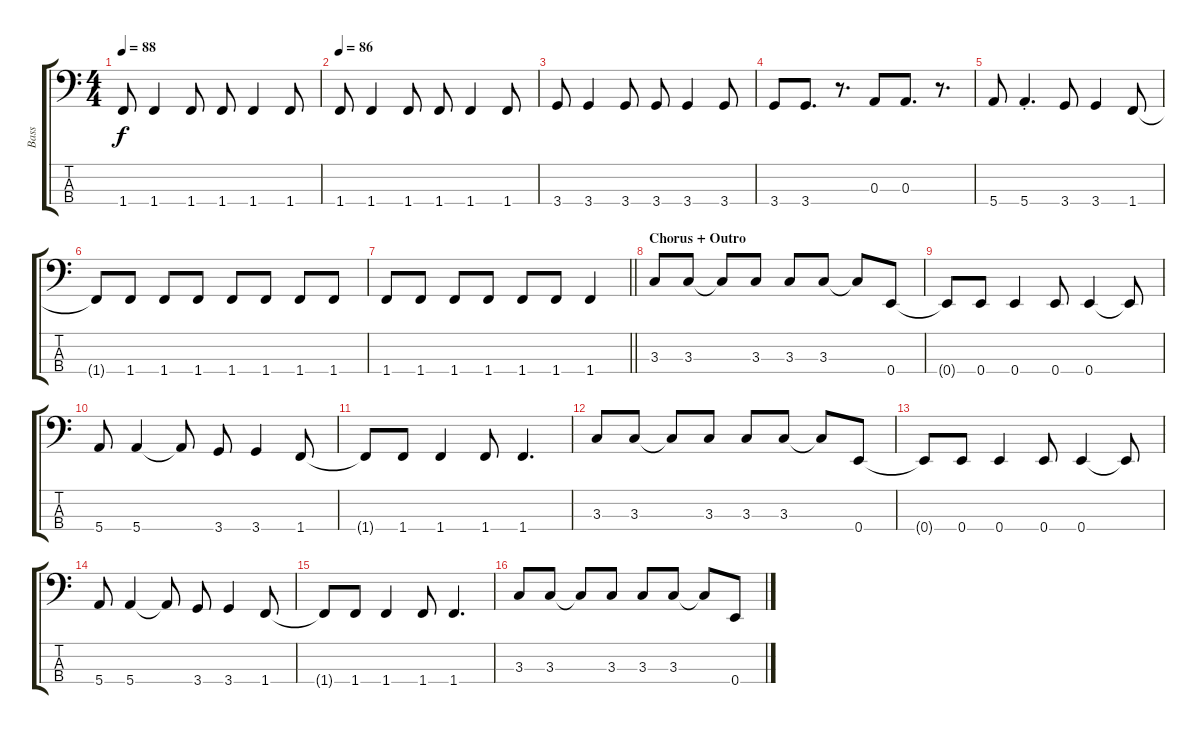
\track ("Bass" "Bass") {instrument electricbassfinger}
\staff {score tabs}
\tuning (G2 D2 A1 E1) {hide}
\ts (4 4)
\tempo 88
\clef f4
\ks c
1.4.8{dy f} 1.4.4 1.4.8 1.4.8 1.4.4 1.4.8 |
\tempo 86
1.4.8 1.4.4 1.4.8 1.4.8 1.4.4 1.4.8 |
3.4.8 3.4.4 3.4.8 3.4.8 3.4.4 3.4.8 |
3.4.8 3.4.8{d} r.8{d} 0.3.8 0.3.8{d} r.8{d} |
5.4.8 5.4{st}.4{d} 3.4.8 3.4.4 1.4.8 |
1.4{t}.8 1.4.8 1.4.8 1.4.8 1.4.8 1.4.8 1.4.8 1.4.8 |
\barLineRight lightlight
1.4.8 1.4.8 1.4.8 1.4.8 1.4.8 1.4.8 1.4.4 |
\section ("" "Chorus + Outro")
3.3.8 3.3.8 3.3{t}.8 3.3.8 3.3.8 3.3.8 3.3{t}.8 0.4.8 |
0.4{t}.8 0.4.8 0.4.4 0.4.8 0.4.4 0.4{t}.8 |
5.4.8 5.4.4 5.4{t}.8 3.4.8 3.4.4 1.4.8 |
1.4{t}.8 1.4.8 1.4.4 1.4.8 1.4.4{d} |
3.3.8 3.3.8 3.3{t}.8 3.3.8 3.3.8 3.3.8 3.3{t}.8 0.4.8 |
0.4{t}.8 0.4.8 0.4.4 0.4.8 0.4.4 0.4{t}.8 |
5.4.8 5.4.4 5.4{t}.8 3.4.8 3.4.4 1.4.8 |
1.4{t}.8 1.4.8 1.4.4 1.4.8 1.4.4{d} |
3.3.8 3.3.8 3.3{t}.8 3.3.8 3.3.8 3.3.8 3.3{t}.8 0.4.8
